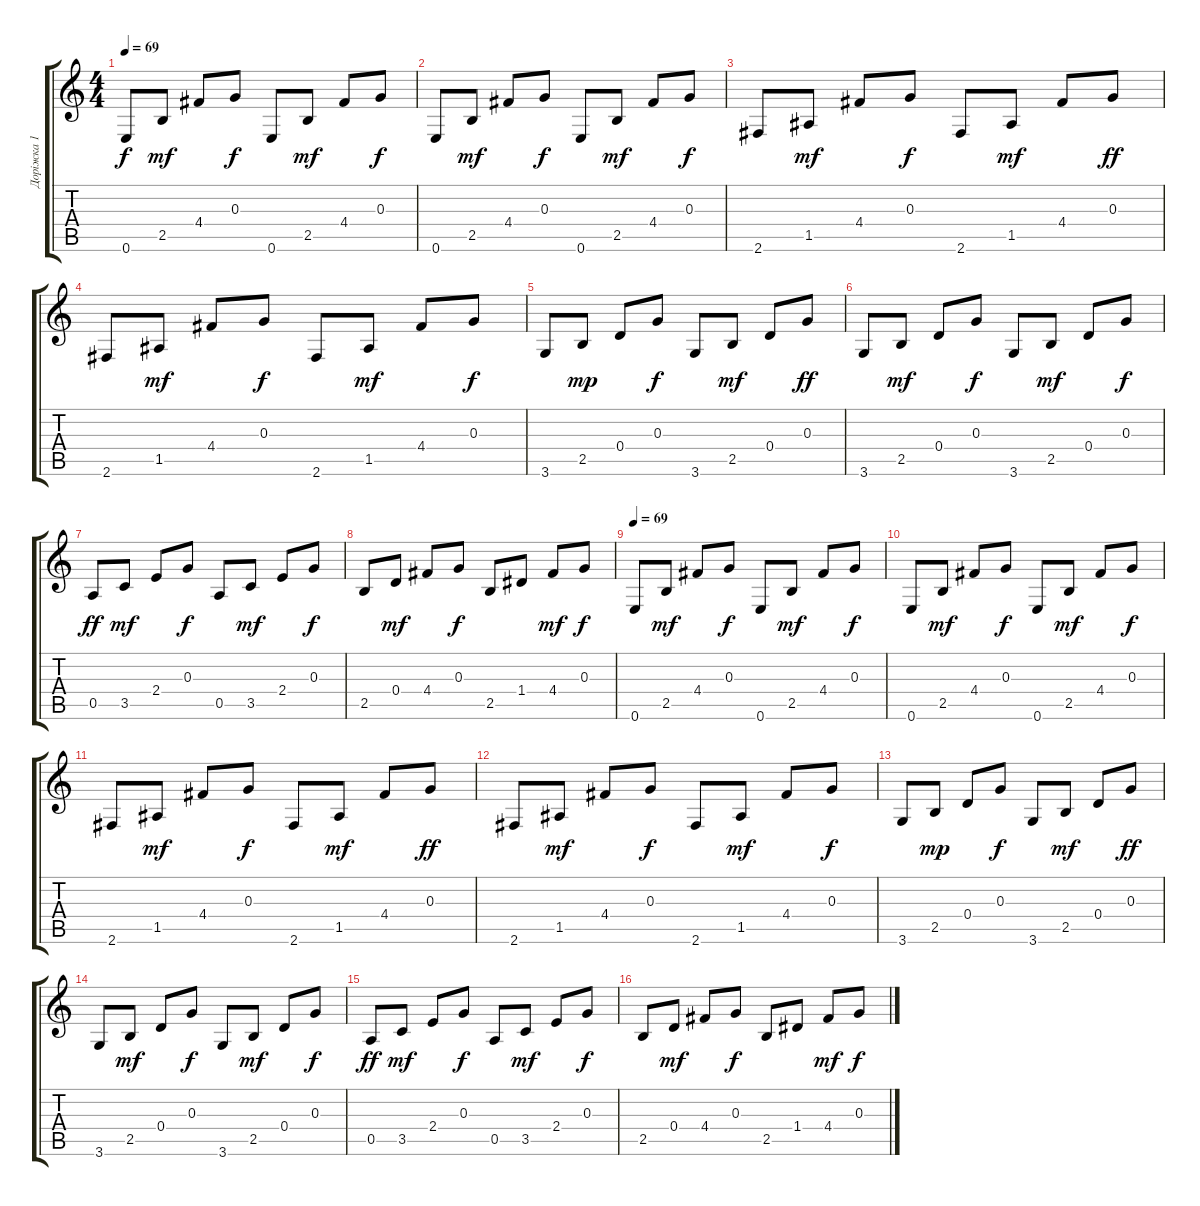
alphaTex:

\track ("Доріжка 1" "Доріжка 1") {instrument electricguitarclean}
\staff {score tabs}
\tuning (E4 B3 G3 D3 A2 E2) {hide}
\ts (4 4)
\tempo 69
\clef g2
\ks c
0.6.8{dy f} 2.5.8{dy mf} 4.4.8 0.3.8{dy f} 0.6.8 2.5.8{dy mf} 4.4.8 0.3.8{dy f} |
0.6.8 2.5.8{dy mf} 4.4.8 0.3.8{dy f} 0.6.8 2.5.8{dy mf} 4.4.8 0.3.8{dy f} |
2.6.8 1.5.8{dy mf} 4.4.8 0.3.8{dy f} 2.6.8 1.5.8{dy mf} 4.4.8 0.3.8{dy ff} |
2.6.8 1.5.8{dy mf} 4.4.8 0.3.8{dy f} 2.6.8 1.5.8{dy mf} 4.4.8 0.3.8{dy f} |
3.6.8 2.5.8{dy mp} 0.4.8 0.3.8{dy f} 3.6.8 2.5.8{dy mf} 0.4.8 0.3.8{dy ff} |
3.6.8 2.5.8{dy mf} 0.4.8 0.3.8{dy f} 3.6.8 2.5.8{dy mf} 0.4.8 0.3.8{dy f} |
0.5.8{dy ff} 3.5.8{dy mf} 2.4.8 0.3.8{dy f} 0.5.8 3.5.8{dy mf} 2.4.8 0.3.8{dy f} |
2.5.8 0.4.8{dy mf} 4.4.8 0.3.8{dy f} 2.5.8 1.4.8 4.4.8{dy mf} 0.3.8{dy f} |
\tempo 69
0.6.8 2.5.8{dy mf} 4.4.8 0.3.8{dy f} 0.6.8 2.5.8{dy mf} 4.4.8 0.3.8{dy f} |
0.6.8 2.5.8{dy mf} 4.4.8 0.3.8{dy f} 0.6.8 2.5.8{dy mf} 4.4.8 0.3.8{dy f} |
2.6.8 1.5.8{dy mf} 4.4.8 0.3.8{dy f} 2.6.8 1.5.8{dy mf} 4.4.8 0.3.8{dy ff} |
2.6.8 1.5.8{dy mf} 4.4.8 0.3.8{dy f} 2.6.8 1.5.8{dy mf} 4.4.8 0.3.8{dy f} |
3.6.8 2.5.8{dy mp} 0.4.8 0.3.8{dy f} 3.6.8 2.5.8{dy mf} 0.4.8 0.3.8{dy ff} |
3.6.8 2.5.8{dy mf} 0.4.8 0.3.8{dy f} 3.6.8 2.5.8{dy mf} 0.4.8 0.3.8{dy f} |
0.5.8{dy ff} 3.5.8{dy mf} 2.4.8 0.3.8{dy f} 0.5.8 3.5.8{dy mf} 2.4.8 0.3.8{dy f} |
2.5.8 0.4.8{dy mf} 4.4.8 0.3.8{dy f} 2.5.8 1.4.8 4.4.8{dy mf} 0.3.8{dy f}
